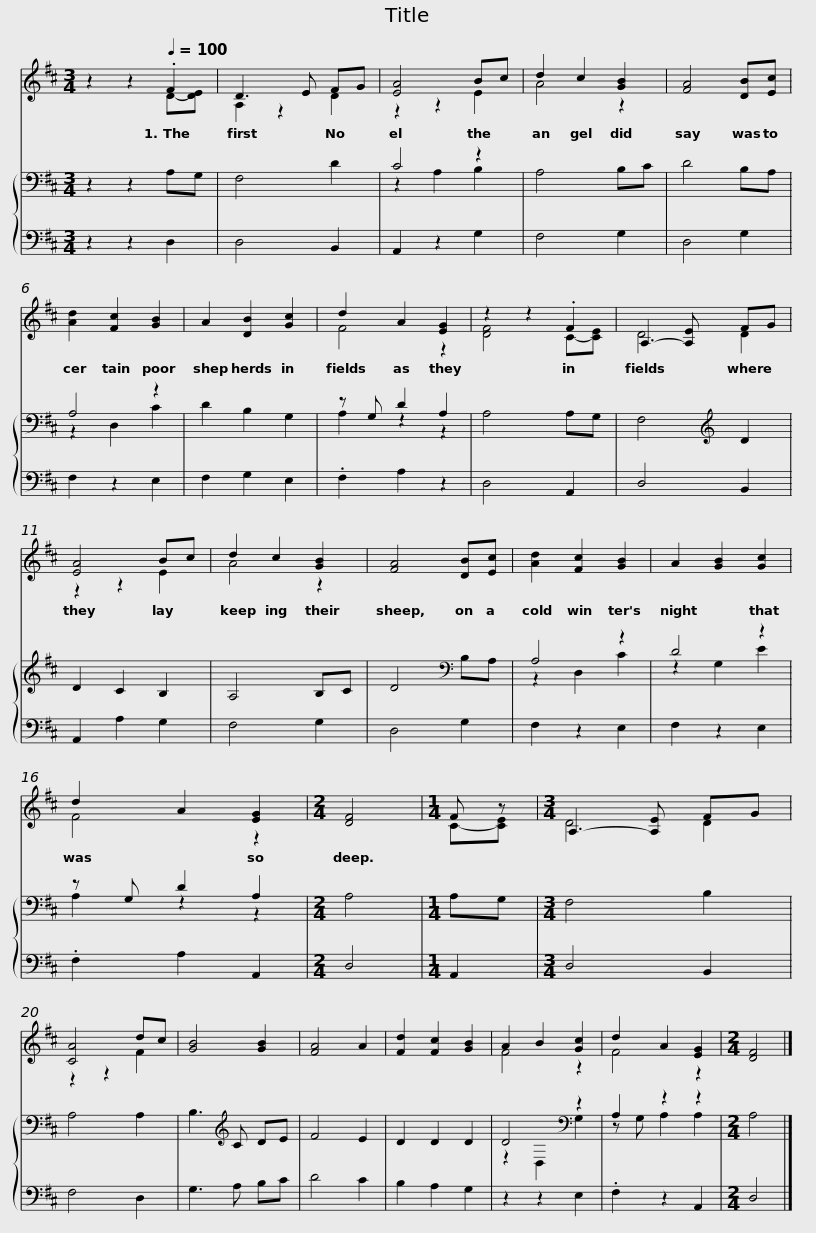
X:1
%%score ( 1 2 ) { ( 3 5 ) | 4 }
L:1/8
M:3/4
I:linebreak $
K:D
V:1 treble
V:2 treble
V:3 bass
V:5 bass
V:4 bass
V:1
 z2 z2[Q:1/4=100] .F2 | D3 E FG | [EA]4 Bc | d2 c2 [GB]2 | [FA]4 [DB][Ec] | %5
 [Ad]2 [Fc]2 [GB]2 |$ A2 [DB]2 [Gc]2 | d2 A2 [EG]2 | z2 z2 .F2 | A,3- [A,E] FG | %10
 [EA]4 Bc | d2 c2 [GB]2 | [FA]4 [DB][Ec] |$ [Ad]2 [Fc]2 [GB]2 | A2 [GB]2 [Gc]2 | %15
 d2 A2 [EG]2 |[M:2/4] [DF]4 |[M:1/4] F z |[M:3/4] A,3- [A,E] FG | [CA]4 dc | %20
 [GB]4 [GB]2 |$ [FA]4 A2 | [Fd]2 [Fc]2 [GB]2 | A2 B2 [Gc]2 | d2 A2 [EG]2 | %25
[M:2/4] [DF]4 |] %26
V:2
 z2 z2 D-[DE] | A,2 z2 D2 | z2 z2 E2 | A4 z2 | x6 | %5
 x6 |$ x6 | F4 z2 | [DF]4 C-[CE] | D4 D2 | %10
 z2 z2 E2 | A4 z2 | x6 |$ x6 | x6 | %15
 F4 z2 |[M:2/4] x4 |[M:1/4] C-[CE] |[M:3/4] D4 D2 | z2 z2 F2 | %20
 x6 |$ x6 | x6 | F4 z2 | F4 z2 | %25
[M:2/4] x4 |] %26
V:3
 z2 z2 A,G, | F,4 D2 | C4 z2 | A,4 B,C | D4 B,A, | %5
 A,4 z2 |$ D2 B,2 G,2 | z G, D2 A,2 | A,4 A,G, | F,4[K:treble] D2 | %10
 D2 C2 B,2 | A,4 B,C | D4[K:bass] B,A, |$ A,4 z2 | D4 z2 | %15
 z G, D2 A,2 |[M:2/4] A,4 |[M:1/4] A,G, |[M:3/4] F,4 B,2 | A,4 A,2 | %20
 B,3[K:treble] C DE |$ F4 E2 | D2 D2 D2 | D4[K:bass] z2 | A,2 z2 z2 | %25
[M:2/4] A,4 |] %26
V:4
 z2 z2 D,2 | D,4 B,,2 | A,,2 z2 G,2 | F,4 G,2 | D,4 G,2 | %5
 F,2 z2 E,2 |$ F,2 G,2 E,2 | .F,2 A,2 z2 | D,4 A,,2 | D,4 B,,2 | %10
 A,,2 A,2 G,2 | F,4 G,2 | D,4 G,2 |$ F,2 z2 E,2 | F,2 z2 E,2 | %15
 .F,2 A,2 A,,2 |[M:2/4] D,4 |[M:1/4] A,,2 |[M:3/4] D,4 B,,2 | F,4 D,2 | %20
 G,3 A, B,C |$ D4 C2 | B,2 A,2 G,2 | z2 z2 E,2 | .F,2 z2 A,,2 | %25
[M:2/4] D,4 |] %26
V:5
 x6 | x6 | z2 A,2 B,2 | x6 | x6 | %5
 z2 D,2 C2 |$ x6 | A,2 z2 z2 | x6 | x4[K:treble] x2 | %10
 x6 | x6 | x4[K:bass] x2 |$ z2 D,2 C2 | z2 G,2 E2 | %15
 A,2 z2 z2 |[M:2/4] x4 |[M:1/4] x2 |[M:3/4] x6 | x6 | %20
 x3[K:treble] x3 |$ x6 | x6 | z2[K:bass] D,2 G,2 | z G, A,2 A,2 | %25
[M:2/4] x4 |] %26
